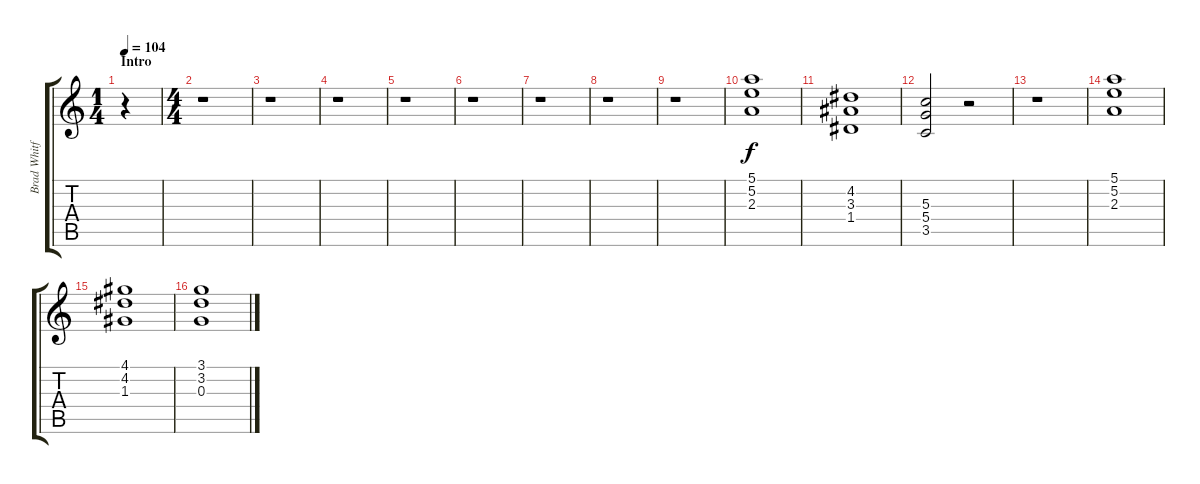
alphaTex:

\track ("Brad Whitford" "Brad Whitf") {instrument distortionguitar}
\staff {score tabs}
\tuning (E4 B3 G3 D3 A2 E2) {hide}
\ts (1 4)
\section ("" "Intro")
\tempo 104
\clef g2
\ks c
r.4{dy f instrument distortionguitar} |
\ts (4 4)
r.1 |
r.1 |
r.1 |
r.1 |
r.1 |
r.1 |
r.1 |
r.1 |
(5.1 5.2 2.3).1{balance 0} |
(4.2 3.3 1.4).1 |
(5.3 5.4 3.5).2 r.2 |
r.1 |
(5.1 5.2 2.3).1 |
(4.1 4.2 1.3).1 |
(3.1 3.2 0.3).1
